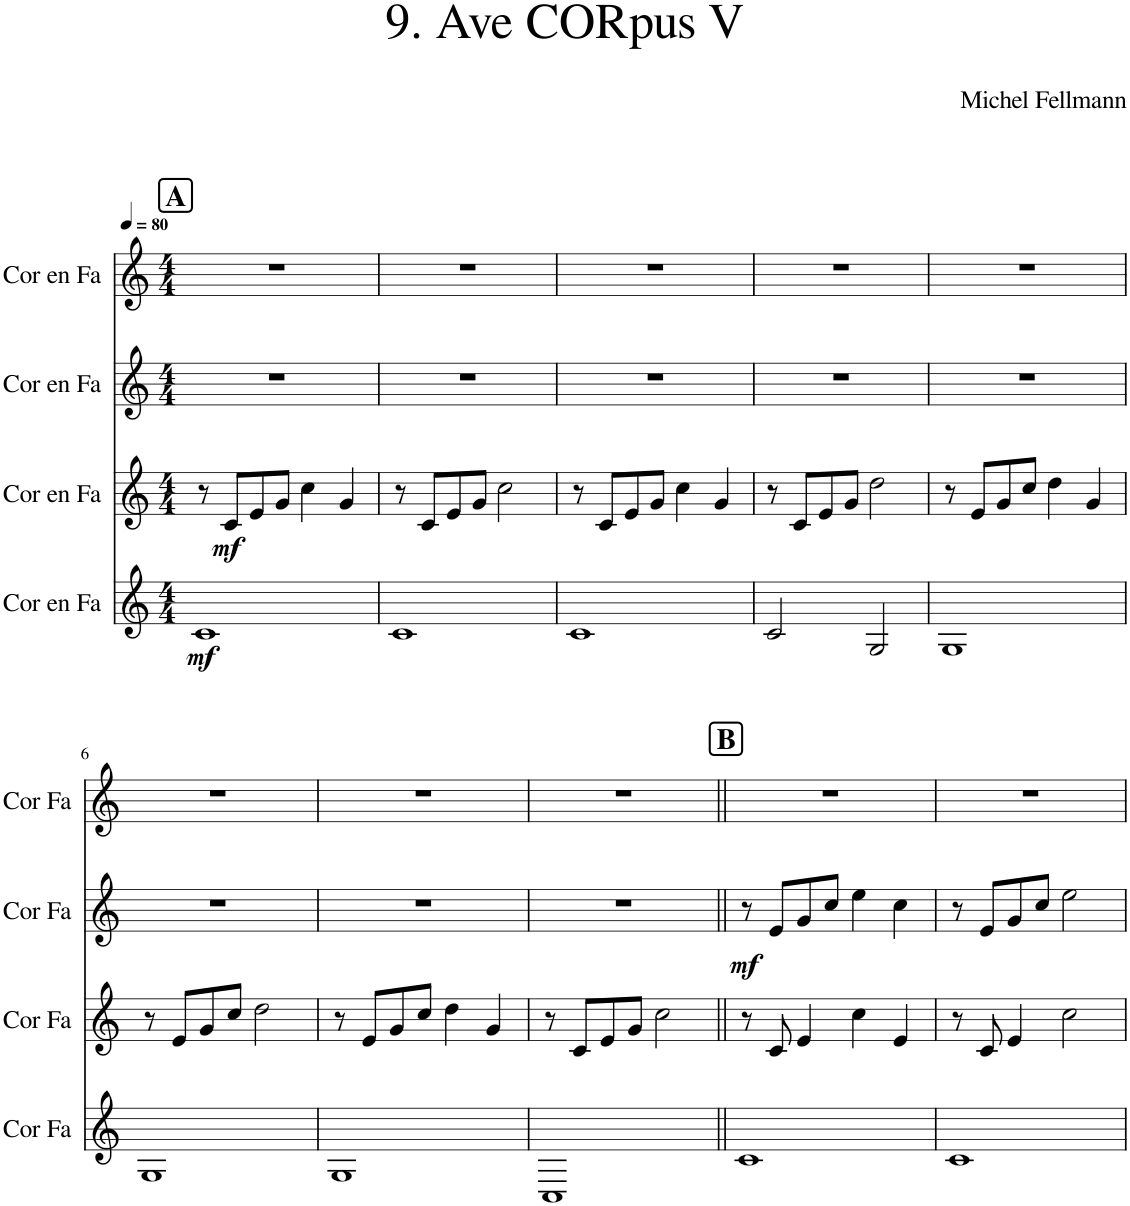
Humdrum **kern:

**kern	**dynam	**kern	**dynam	**kern	**dynam	**kern
*part4	*part4	*part3	*part3	*part2	*part2	*part1
*staff4	*staff4	*staff3	*staff3	*staff2	*staff2	*staff1
*I"Cor en Fa	*	*I"Cor en Fa	*	*I"Cor en Fa	*	*I"Cor en Fa
*I'Cor Fa	*	*I'Cor Fa	*	*I'Cor Fa	*	*I'Cor Fa
*clefG2	*	*clefG2	*	*clefG2	*	*clefG2
*Trd4c7	*	*Trd4c7	*	*Trd4c7	*	*Trd4c7
*k[]	*	*k[]	*	*k[]	*	*k[]
*M4/4	*	*M4/4	*	*M4/4	*	*M4/4
*MM80	*	*MM80	*	*MM80	*	*MM80
!!LO:REH:place=s1:a:B:cj:fs=14:t=A
=1	=1	=1	=1	=1	=1	=1
!	!LO:DY:b	!	!	!	!	!
1c	mf	8r	.	1r	.	1r
!	!	!	!LO:DY:b	!	!	!
.	.	8c/L	mf	.	.	.
.	.	8e/	.	.	.	.
.	.	8g/J	.	.	.	.
.	.	4cc\	.	.	.	.
.	.	4g/	.	.	.	.
=2	=2	=2	=2	=2	=2	=2
1c	.	8r	.	1r	.	1r
.	.	8c/L	.	.	.	.
.	.	8e/	.	.	.	.
.	.	8g/J	.	.	.	.
.	.	2cc\	.	.	.	.
=3	=3	=3	=3	=3	=3	=3
1c	.	8r	.	1r	.	1r
.	.	8c/L	.	.	.	.
.	.	8e/	.	.	.	.
.	.	8g/J	.	.	.	.
.	.	4cc\	.	.	.	.
.	.	4g/	.	.	.	.
=4	=4	=4	=4	=4	=4	=4
2c/	.	8r	.	1r	.	1r
.	.	8c/L	.	.	.	.
.	.	8e/	.	.	.	.
.	.	8g/J	.	.	.	.
2G/	.	2dd\	.	.	.	.
=5	=5	=5	=5	=5	=5	=5
1G	.	8r	.	1r	.	1r
.	.	8e/L	.	.	.	.
.	.	8g/	.	.	.	.
.	.	8cc/J	.	.	.	.
.	.	4dd\	.	.	.	.
.	.	4g/	.	.	.	.
!!LO:LB:g=z
=6	=6	=6	=6	=6	=6	=6
1G	.	8r	.	1r	.	1r
.	.	8e/L	.	.	.	.
.	.	8g/	.	.	.	.
.	.	8cc/J	.	.	.	.
.	.	2dd\	.	.	.	.
=7	=7	=7	=7	=7	=7	=7
1G	.	8r	.	1r	.	1r
.	.	8e/L	.	.	.	.
.	.	8g/	.	.	.	.
.	.	8cc/J	.	.	.	.
.	.	4dd\	.	.	.	.
.	.	4g/	.	.	.	.
=8	=8	=8	=8	=8	=8	=8
1C	.	8r	.	1r	.	1r
.	.	8c/L	.	.	.	.
.	.	8e/	.	.	.	.
.	.	8g/J	.	.	.	.
.	.	2cc\	.	.	.	.
!!LO:REH:place=s1:a:B:cj:fs=14:t=B
=9||	=9||	=9||	=9||	=9||	=9||	=9||
!	!	!	!	!	!LO:DY:b	!
1c	.	8r	.	8r	mf	1r
.	.	8c/	.	8e/L	.	.
.	.	4e/	.	8g/	.	.
.	.	.	.	8cc/J	.	.
.	.	4cc\	.	4ee\	.	.
.	.	4e/	.	4cc\	.	.
=10	=10	=10	=10	=10	=10	=10
1c	.	8r	.	8r	.	1r
.	.	8c/	.	8e/L	.	.
.	.	4e/	.	8g/	.	.
.	.	.	.	8cc/J	.	.
.	.	2cc\	.	2ee\	.	.
=	=	=	=	=	=	=
*-	*-	*-	*-	*-	*-	*-
